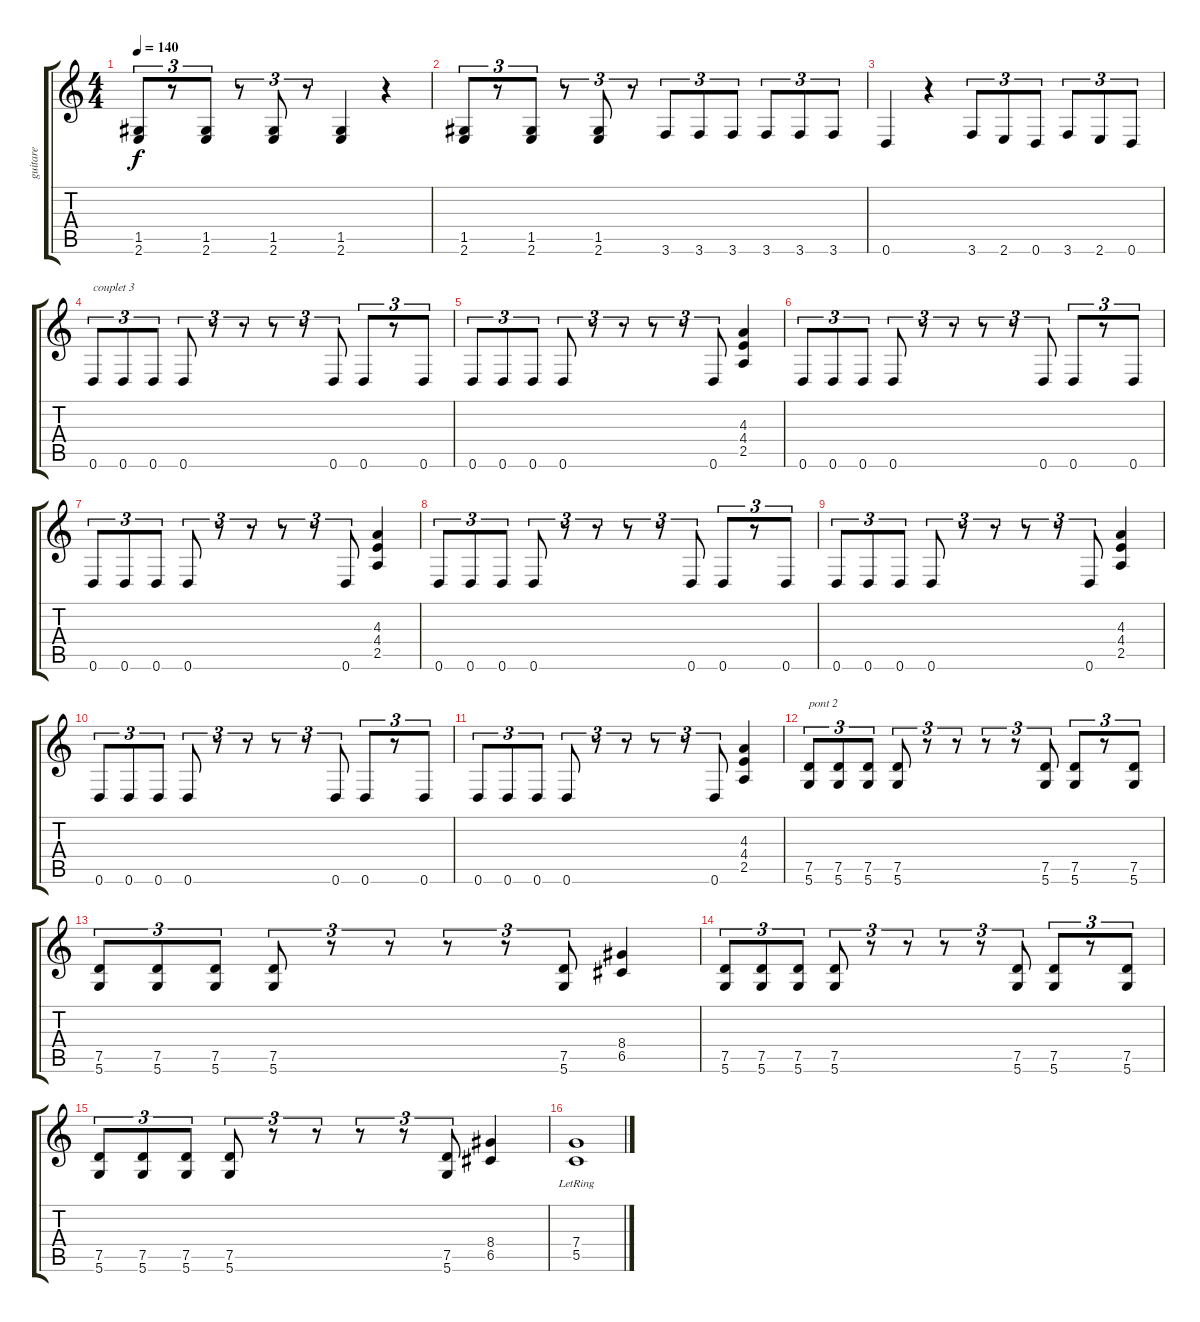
\track ("guitare" "guitare") {instrument distortionguitar}
\staff {score tabs}
\tuning (D4 A3 F3 C3 G2 D2) {hide}
\ts (4 4)
\tempo 140
\clef g2
\ks c
(1.5 2.6).8{tu (3 2) dy f} r.8{tu (3 2)} (1.5 2.6).8{tu (3 2)} r.8{tu (3 2)} (1.5 2.6).8{tu (3 2)} r.8{tu (3 2)} (1.5 2.6).4 r.4 |
(1.5 2.6).8{tu (3 2)} r.8{tu (3 2)} (1.5 2.6).8{tu (3 2)} r.8{tu (3 2)} (1.5 2.6).8{tu (3 2)} r.8{tu (3 2)} 3.6.8{tu (3 2)} 3.6.8{tu (3 2)} 3.6.8{tu (3 2)} 3.6.8{tu (3 2)} 3.6.8{tu (3 2)} 3.6.8{tu (3 2)} |
0.6.4 r.4 3.6.8{tu (3 2)} 2.6.8{tu (3 2)} 0.6.8{tu (3 2)} 3.6.8{tu (3 2)} 2.6.8{tu (3 2)} 0.6.8{tu (3 2)} |
0.6.8{tu (3 2) txt "couplet 3"} 0.6.8{tu (3 2)} 0.6.8{tu (3 2)} 0.6.8{tu (3 2)} r.8{tu (3 2)} r.8{tu (3 2)} r.8{tu (3 2)} r.8{tu (3 2)} 0.6.8{tu (3 2)} 0.6.8{tu (3 2)} r.8{tu (3 2)} 0.6.8{tu (3 2)} |
0.6.8{tu (3 2)} 0.6.8{tu (3 2)} 0.6.8{tu (3 2)} 0.6.8{tu (3 2)} r.8{tu (3 2)} r.8{tu (3 2)} r.8{tu (3 2)} r.8{tu (3 2)} 0.6.8{tu (3 2)} (4.3 4.4 2.5).4 |
0.6.8{tu (3 2)} 0.6.8{tu (3 2)} 0.6.8{tu (3 2)} 0.6.8{tu (3 2)} r.8{tu (3 2)} r.8{tu (3 2)} r.8{tu (3 2)} r.8{tu (3 2)} 0.6.8{tu (3 2)} 0.6.8{tu (3 2)} r.8{tu (3 2)} 0.6.8{tu (3 2)} |
0.6.8{tu (3 2)} 0.6.8{tu (3 2)} 0.6.8{tu (3 2)} 0.6.8{tu (3 2)} r.8{tu (3 2)} r.8{tu (3 2)} r.8{tu (3 2)} r.8{tu (3 2)} 0.6.8{tu (3 2)} (4.3 4.4 2.5).4 |
0.6.8{tu (3 2)} 0.6.8{tu (3 2)} 0.6.8{tu (3 2)} 0.6.8{tu (3 2)} r.8{tu (3 2)} r.8{tu (3 2)} r.8{tu (3 2)} r.8{tu (3 2)} 0.6.8{tu (3 2)} 0.6.8{tu (3 2)} r.8{tu (3 2)} 0.6.8{tu (3 2)} |
0.6.8{tu (3 2)} 0.6.8{tu (3 2)} 0.6.8{tu (3 2)} 0.6.8{tu (3 2)} r.8{tu (3 2)} r.8{tu (3 2)} r.8{tu (3 2)} r.8{tu (3 2)} 0.6.8{tu (3 2)} (4.3 4.4 2.5).4 |
0.6.8{tu (3 2)} 0.6.8{tu (3 2)} 0.6.8{tu (3 2)} 0.6.8{tu (3 2)} r.8{tu (3 2)} r.8{tu (3 2)} r.8{tu (3 2)} r.8{tu (3 2)} 0.6.8{tu (3 2)} 0.6.8{tu (3 2)} r.8{tu (3 2)} 0.6.8{tu (3 2)} |
0.6.8{tu (3 2)} 0.6.8{tu (3 2)} 0.6.8{tu (3 2)} 0.6.8{tu (3 2)} r.8{tu (3 2)} r.8{tu (3 2)} r.8{tu (3 2)} r.8{tu (3 2)} 0.6.8{tu (3 2)} (4.3 4.4 2.5).4 |
(7.5 5.6).8{tu (3 2) txt "pont 2"} (7.5 5.6).8{tu (3 2)} (7.5 5.6).8{tu (3 2)} (7.5 5.6).8{tu (3 2)} r.8{tu (3 2)} r.8{tu (3 2)} r.8{tu (3 2)} r.8{tu (3 2)} (7.5 5.6).8{tu (3 2)} (7.5 5.6).8{tu (3 2)} r.8{tu (3 2)} (7.5 5.6).8{tu (3 2)} |
(7.5 5.6).8{tu (3 2)} (7.5 5.6).8{tu (3 2)} (7.5 5.6).8{tu (3 2)} (7.5 5.6).8{tu (3 2)} r.8{tu (3 2)} r.8{tu (3 2)} r.8{tu (3 2)} r.8{tu (3 2)} (7.5 5.6).8{tu (3 2)} (8.4 6.5).4 |
(7.5 5.6).8{tu (3 2)} (7.5 5.6).8{tu (3 2)} (7.5 5.6).8{tu (3 2)} (7.5 5.6).8{tu (3 2)} r.8{tu (3 2)} r.8{tu (3 2)} r.8{tu (3 2)} r.8{tu (3 2)} (7.5 5.6).8{tu (3 2)} (7.5 5.6).8{tu (3 2)} r.8{tu (3 2)} (7.5 5.6).8{tu (3 2)} |
(7.5 5.6).8{tu (3 2)} (7.5 5.6).8{tu (3 2)} (7.5 5.6).8{tu (3 2)} (7.5 5.6).8{tu (3 2)} r.8{tu (3 2)} r.8{tu (3 2)} r.8{tu (3 2)} r.8{tu (3 2)} (7.5 5.6).8{tu (3 2)} (8.4 6.5).4 |
(7.4 5.5{lr}).1
